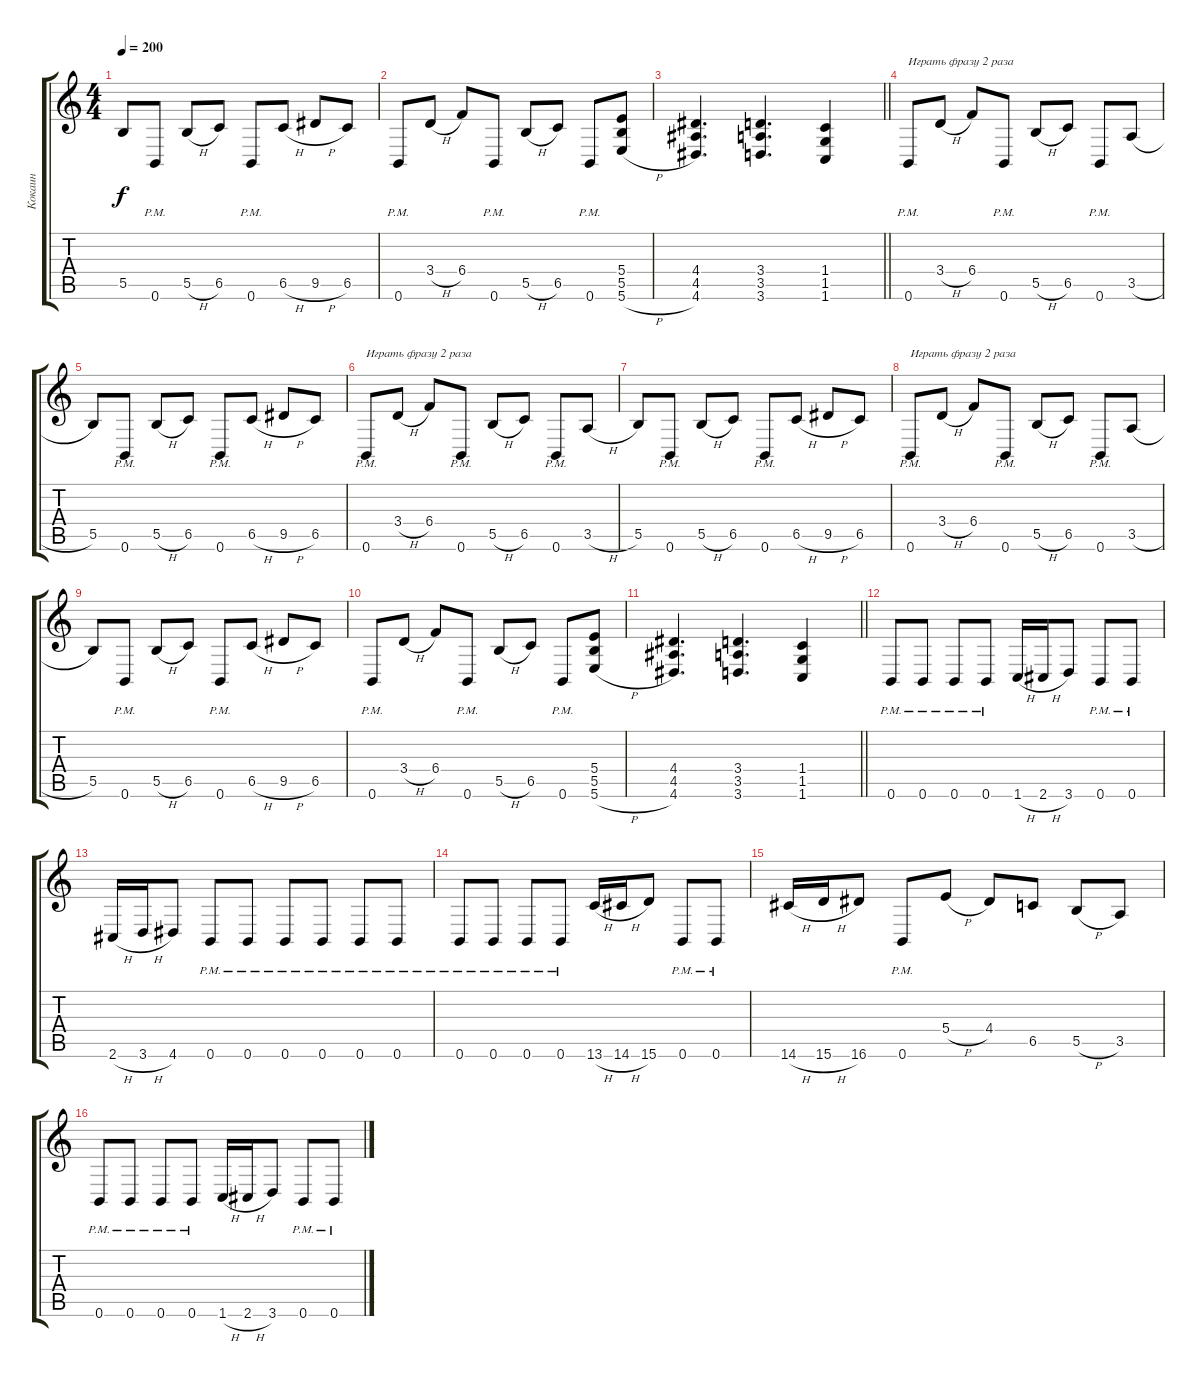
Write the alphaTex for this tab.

\track ("Кокаин" "Кокаин") {instrument distortionguitar}
\staff {score tabs}
\tuning (Db4 Ab3 E3 B2 Gb2 B1) {hide}
\ts (4 4)
\tempo 200
\clef g2
\ks c
5.5.8{dy f} 0.6{pm}.8 5.5{h}.8 6.5.8 0.6{pm}.8 6.5{h}.8 9.5{h}.8 6.5.8 |
0.6{pm}.8 3.4{h}.8 6.4.8 0.6{pm}.8 5.5{h}.8 6.5.8 0.6{pm}.8 (5.4 5.5 5.6{h}).8 |
\barLineRight lightlight
(4.4 4.5 4.6).4{d} (3.4 3.5 3.6).4{d} (1.4 1.5 1.6).4 |
0.6{pm}.8{txt "Играть фразу 2 раза"} 3.4{h}.8 6.4.8 0.6{pm}.8 5.5{h}.8 6.5.8 0.6{pm}.8 3.5{h}.8 |
5.5.8 0.6{pm}.8 5.5{h}.8 6.5.8 0.6{pm}.8 6.5{h}.8 9.5{h}.8 6.5.8 |
0.6{pm}.8{txt "Играть фразу 2 раза"} 3.4{h}.8 6.4.8 0.6{pm}.8 5.5{h}.8 6.5.8 0.6{pm}.8 3.5{h}.8 |
5.5.8 0.6{pm}.8 5.5{h}.8 6.5.8 0.6{pm}.8 6.5{h}.8 9.5{h}.8 6.5.8 |
0.6{pm}.8{txt "Играть фразу 2 раза"} 3.4{h}.8 6.4.8 0.6{pm}.8 5.5{h}.8 6.5.8 0.6{pm}.8 3.5{h}.8 |
5.5.8 0.6{pm}.8 5.5{h}.8 6.5.8 0.6{pm}.8 6.5{h}.8 9.5{h}.8 6.5.8 |
0.6{pm}.8 3.4{h}.8 6.4.8 0.6{pm}.8 5.5{h}.8 6.5.8 0.6{pm}.8 (5.4 5.5 5.6{h}).8 |
\barLineRight lightlight
(4.4 4.5 4.6).4{d} (3.4 3.5 3.6).4{d} (1.4 1.5 1.6).4 |
0.6{pm}.8 0.6{pm}.8 0.6{pm}.8 0.6{pm}.8 1.6{h}.16 2.6{h}.16 3.6.8 0.6{pm}.8 0.6{pm}.8 |
2.6{h}.16 3.6{h}.16 4.6.8 0.6{pm}.8 0.6{pm}.8 0.6{pm}.8 0.6{pm}.8 0.6{pm}.8 0.6{pm}.8 |
0.6{pm}.8 0.6{pm}.8 0.6{pm}.8 0.6{pm}.8 13.6{h}.16 14.6{h}.16 15.6.8 0.6{pm}.8 0.6{pm}.8 |
14.6{h}.16 15.6{h}.16 16.6.8 0.6{pm}.8 5.4{h}.8 4.4.8 6.5.8 5.5{h}.8 3.5.8 |
0.6{pm}.8 0.6{pm}.8 0.6{pm}.8 0.6{pm}.8 1.6{h}.16 2.6{h}.16 3.6.8 0.6{pm}.8 0.6{pm}.8
